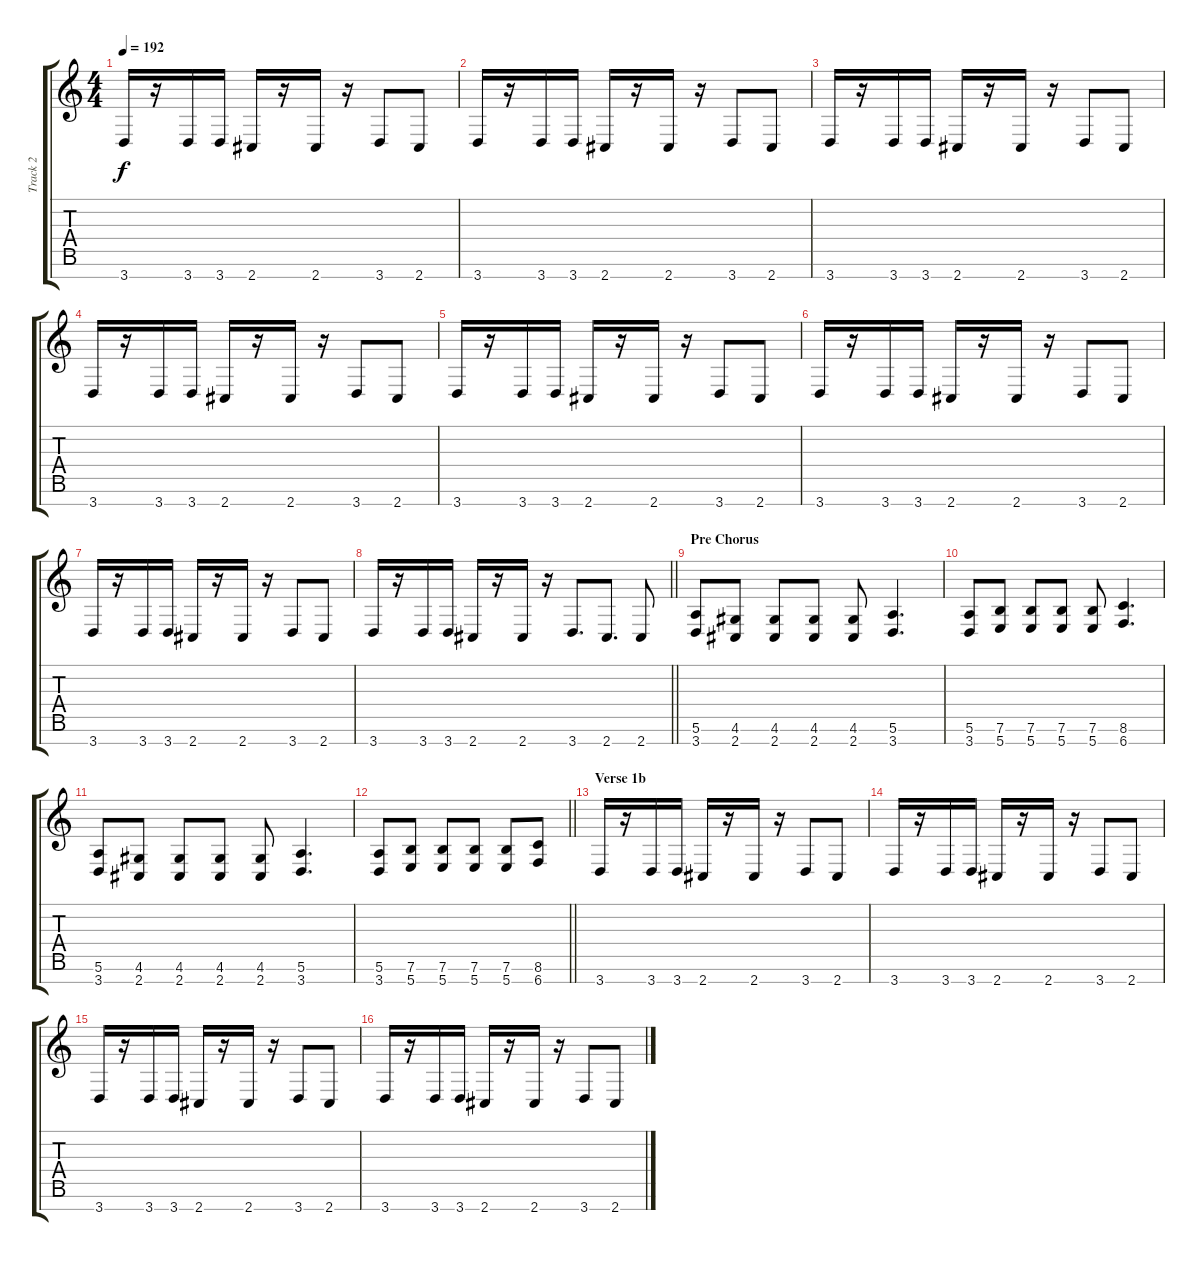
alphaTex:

\track ("Track 2" "Track 2") {instrument distortionguitar}
\staff {score tabs}
\tuning (E4 B3 G3 D3 A2 E2 B1) {hide}
\ts (4 4)
\tempo 192
\clef g2
\ks c
3.7.16{dy f} r.16 3.7.16 3.7.16 2.7.16 r.16 2.7.16 r.16 3.7.8 2.7.8 |
3.7.16 r.16 3.7.16 3.7.16 2.7.16 r.16 2.7.16 r.16 3.7.8 2.7.8 |
3.7.16 r.16 3.7.16 3.7.16 2.7.16 r.16 2.7.16 r.16 3.7.8 2.7.8 |
3.7.16 r.16 3.7.16 3.7.16 2.7.16 r.16 2.7.16 r.16 3.7.8 2.7.8 |
3.7.16 r.16 3.7.16 3.7.16 2.7.16 r.16 2.7.16 r.16 3.7.8 2.7.8 |
3.7.16 r.16 3.7.16 3.7.16 2.7.16 r.16 2.7.16 r.16 3.7.8 2.7.8 |
3.7.16 r.16 3.7.16 3.7.16 2.7.16 r.16 2.7.16 r.16 3.7.8 2.7.8 |
\barLineRight lightlight
3.7.16 r.16 3.7.16 3.7.16 2.7.16 r.16 2.7.16 r.16 3.7.8{d} 2.7.8{d} 2.7.8 |
\section ("" "Pre Chorus")
(5.6 3.7).8 (4.6 2.7).8 (4.6 2.7).8 (4.6 2.7).8 (4.6 2.7).8 (5.6 3.7).4{d} |
(5.6 3.7).8 (7.6 5.7).8 (7.6 5.7).8 (7.6 5.7).8 (7.6 5.7).8 (8.6 6.7).4{d} |
(5.6 3.7).8 (4.6 2.7).8 (4.6 2.7).8 (4.6 2.7).8 (4.6 2.7).8 (5.6 3.7).4{d} |
\barLineRight lightlight
(5.6 3.7).8 (7.6 5.7).8 (7.6 5.7).8 (7.6 5.7).8 (7.6 5.7).8 (8.6 6.7).8 |
\section ("" "Verse 1b")
3.7.16 r.16 3.7.16 3.7.16 2.7.16 r.16 2.7.16 r.16 3.7.8 2.7.8 |
3.7.16 r.16 3.7.16 3.7.16 2.7.16 r.16 2.7.16 r.16 3.7.8 2.7.8 |
3.7.16 r.16 3.7.16 3.7.16 2.7.16 r.16 2.7.16 r.16 3.7.8 2.7.8 |
3.7.16 r.16 3.7.16 3.7.16 2.7.16 r.16 2.7.16 r.16 3.7.8 2.7.8
